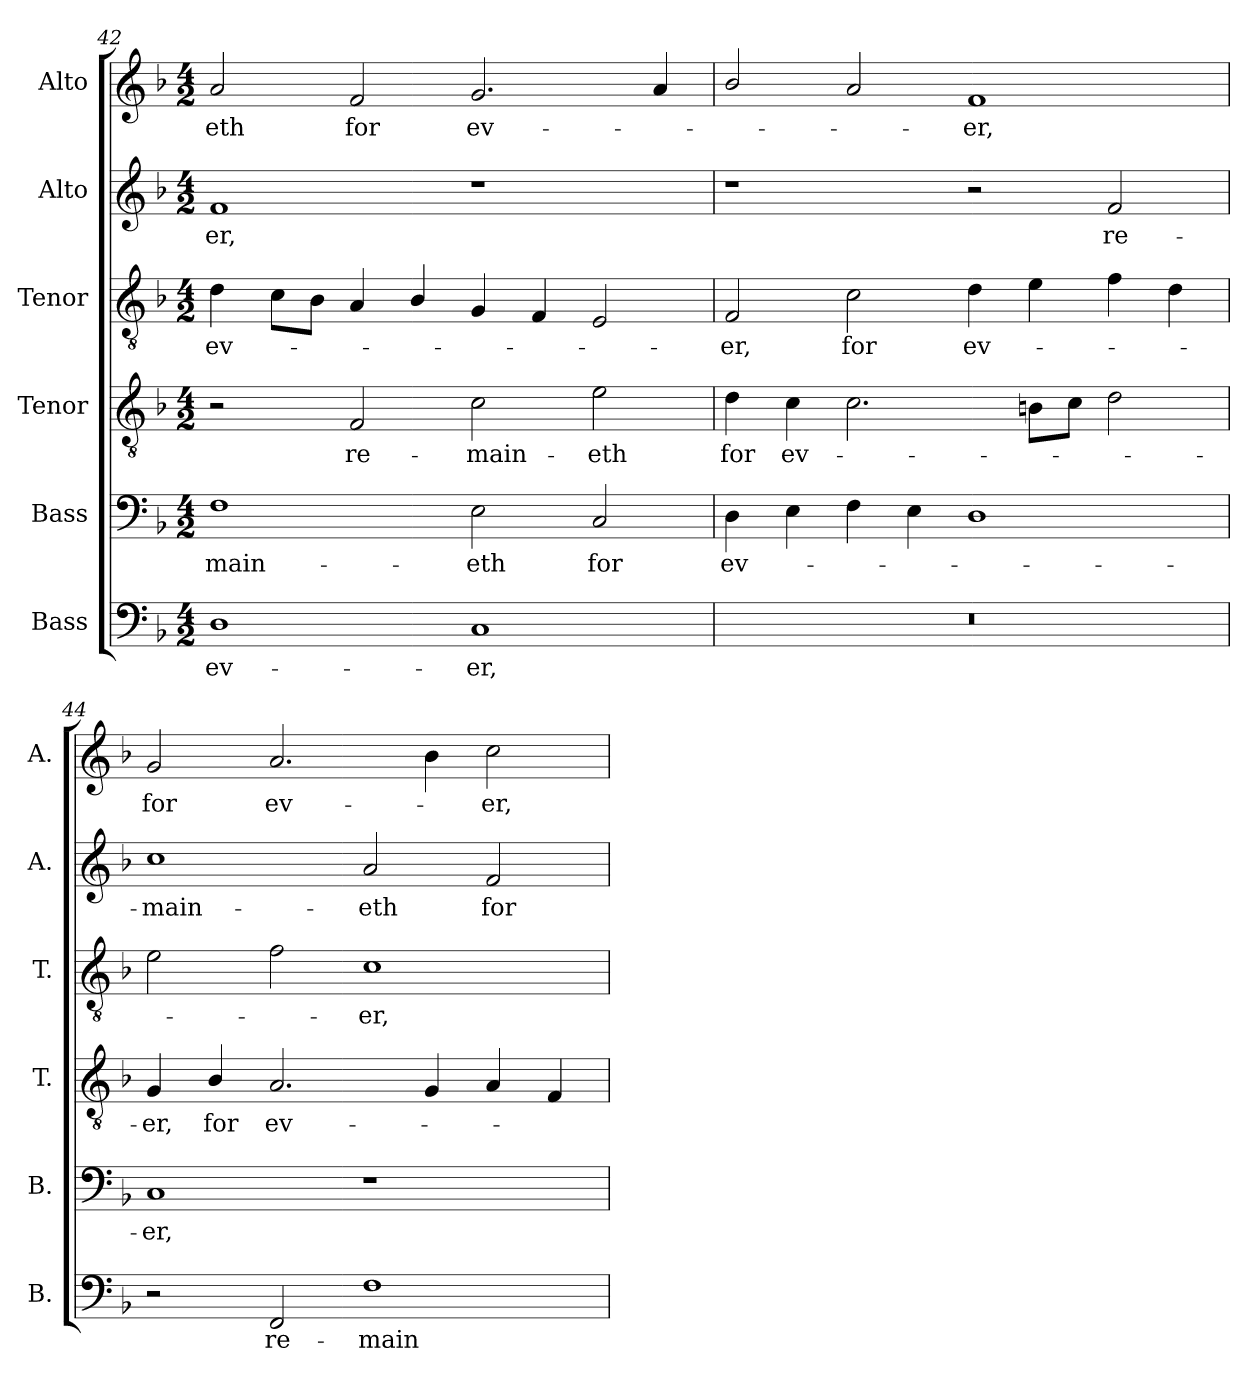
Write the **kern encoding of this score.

**kern	**text	**kern	**text	**kern	**text	**kern	**text	**kern	**text	**kern	**text
*part6	*part6	*part5	*part5	*part4	*part4	*part3	*part3	*part2	*part2	*part1	*part1
*staff6	*staff6	*staff5	*staff5	*staff4	*staff4	*staff3	*staff3	*staff2	*staff2	*staff1	*staff1
*I"Bass	*	*I"Bass	*	*I"Tenor	*	*I"Tenor	*	*I"Alto	*	*I"Alto	*
*I'B.	*	*I'B.	*	*I'T.	*	*I'T.	*	*I'A.	*	*I'A.	*
*clefF4	*	*clefF4	*	*clefGv2	*	*clefGv2	*	*clefG2	*	*clefG2	*
*	*	*	*	*ITrd7c12	*	*ITrd7c12	*	*	*	*	*
*k[b-]	*	*k[b-]	*	*k[b-]	*	*k[b-]	*	*k[b-]	*	*k[b-]	*
*F:	*	*F:	*	*F:	*	*F:	*	*F:	*	*F:	*
*M4/2	*	*M4/2	*	*M4/2	*	*M4/2	*	*M4/2	*	*M4/2	*
=42	=42	=42	=42	=42	=42	=42	=42	=42	=42	=42	=42
!	!LO:LY:b:color=#000000	!	!	!	!	!	!	!	!	!	!
!	!	!	!LO:LY:b:color=#000000	!	!	!	!	!	!	!	!
!	!	!	!	!	!	!	!LO:LY:b:color=#000000	!	!	!	!
!	!	!	!	!	!	!	!	!	!LO:LY:b:color=#000000	!	!
!	!	!	!	!	!	!	!	!	!	!	!LO:LY:b:color=#000000
1Di	ev-	1Fi	-main-	2r	.	4Di\	ev-	1fi	-er,	2ai/	-eth
.	.	.	.	.	.	8Ci\L	.	.	.	.	.
.	.	.	.	.	.	8BB-i\J	.	.	.	.	.
!	!	!	!	!	!LO:LY:b:color=#000000	!	!	!	!	!	!
!	!	!	!	!	!	!	!	!	!	!	!LO:LY:b:color=#000000
.	.	.	.	2FFi/	re-	4AAi/	.	.	.	2fi/	for
.	.	.	.	.	.	4BB-i/	.	.	.	.	.
!	!LO:LY:b:color=#000000	!	!	!	!	!	!	!	!	!	!
!	!	!	!LO:LY:b:color=#000000	!	!	!	!	!	!	!	!
!	!	!	!	!	!LO:LY:b:color=#000000	!	!	!	!	!	!
!	!	!	!	!	!	!	!	!	!	!	!LO:LY:b:color=#000000
1Ci	-er,	2Ei\	-eth	2Ci\	-main-	4GGi/	.	1r	.	2.gi/	ev-
.	.	.	.	.	.	4FFi/	.	.	.	.	.
!	!	!	!LO:LY:b:color=#000000	!	!	!	!	!	!	!	!
!	!	!	!	!	!LO:LY:b:color=#000000	!	!	!	!	!	!
.	.	2Ci/	for	2Ei\	-eth	2EEi/	.	.	.	.	.
.	.	.	.	.	.	.	.	.	.	4ai/	.
=43	=43	=43	=43	=43	=43	=43	=43	=43	=43	=43	=43
!LO:N:vis=1	!	!	!	!	!	!	!	!	!	!	!
!	!	!	!LO:LY:b:color=#000000	!	!	!	!	!	!	!	!
!	!	!	!	!	!LO:LY:b:color=#000000	!	!	!	!	!	!
!	!	!	!	!	!	!	!LO:LY:b:color=#000000	!	!	!	!
0r	.	4Di\	ev-	4Di\	for	2FFi/	-er,	1r	.	2b-i/	.
!	!	!	!	!	!LO:LY:b:color=#000000	!	!	!	!	!	!
.	.	4Ei\	.	4Ci\	ev-	.	.	.	.	.	.
!	!	!	!	!	!	!	!LO:LY:b:color=#000000	!	!	!	!
.	.	4Fi\	.	2.Ci\	.	2Ci\	for	.	.	2ai/	.
.	.	4Ei\	.	.	.	.	.	.	.	.	.
!	!	!	!	!	!	!	!LO:LY:b:color=#000000	!	!	!	!
!	!	!	!	!	!	!	!	!	!	!	!LO:LY:b:color=#000000
.	.	1Di	.	.	.	4Di\	ev-	2r	.	1fi	-er,
.	.	.	.	8BBni\L	.	4Ei\	.	.	.	.	.
.	.	.	.	8Ci\J	.	.	.	.	.	.	.
!	!	!	!	!	!	!	!	!	!LO:LY:b:color=#000000	!	!
.	.	.	.	2Di\	.	4Fi\	.	2fi/	re-	.	.
.	.	.	.	.	.	4Di\	.	.	.	.	.
=44	=44	=44	=44	=44	=44	=44	=44	=44	=44	=44	=44
!	!	!	!LO:LY:b:color=#000000	!	!	!	!	!	!	!	!
!	!	!	!	!	!LO:LY:b:color=#000000	!	!	!	!	!	!
!	!	!	!	!	!	!	!	!	!LO:LY:b:color=#000000	!	!
!	!	!	!	!	!	!	!	!	!	!	!LO:LY:b:color=#000000
2r	.	1Ci	-er,	4GGi/	-er,	2Ei\	.	1cci	-main-	2gi/	for
!	!	!	!	!	!LO:LY:b:color=#000000	!	!	!	!	!	!
.	.	.	.	4BB-i/	for	.	.	.	.	.	.
!	!LO:LY:b:color=#000000	!	!	!	!	!	!	!	!	!	!
!	!	!	!	!	!LO:LY:b:color=#000000	!	!	!	!	!	!
!	!	!	!	!	!	!	!	!	!	!	!LO:LY:b:color=#000000
2FFi/	re-	.	.	2.AAi/	ev-	2Fi\	.	.	.	2.ai/	ev-
!	!LO:LY:b:color=#000000	!	!	!	!	!	!	!	!	!	!
!	!	!	!	!	!	!	!LO:LY:b:color=#000000	!	!	!	!
!	!	!	!	!	!	!	!	!	!LO:LY:b:color=#000000	!	!
1Fi	-main-	1r	.	.	.	1Ci	-er,	2ai/	-eth	.	.
.	.	.	.	4GGi/	.	.	.	.	.	4b-i\	.
!	!	!	!	!	!	!	!	!	!LO:LY:b:color=#000000	!	!
!	!	!	!	!	!	!	!	!	!	!	!LO:LY:b:color=#000000
.	.	.	.	4AAi/	.	.	.	2fi/	for	2cci\	-er,
.	.	.	.	4FFi/	.	.	.	.	.	.	.
=	=	=	=	=	=	=	=	=	=	=	=
*-	*-	*-	*-	*-	*-	*-	*-	*-	*-	*-	*-
